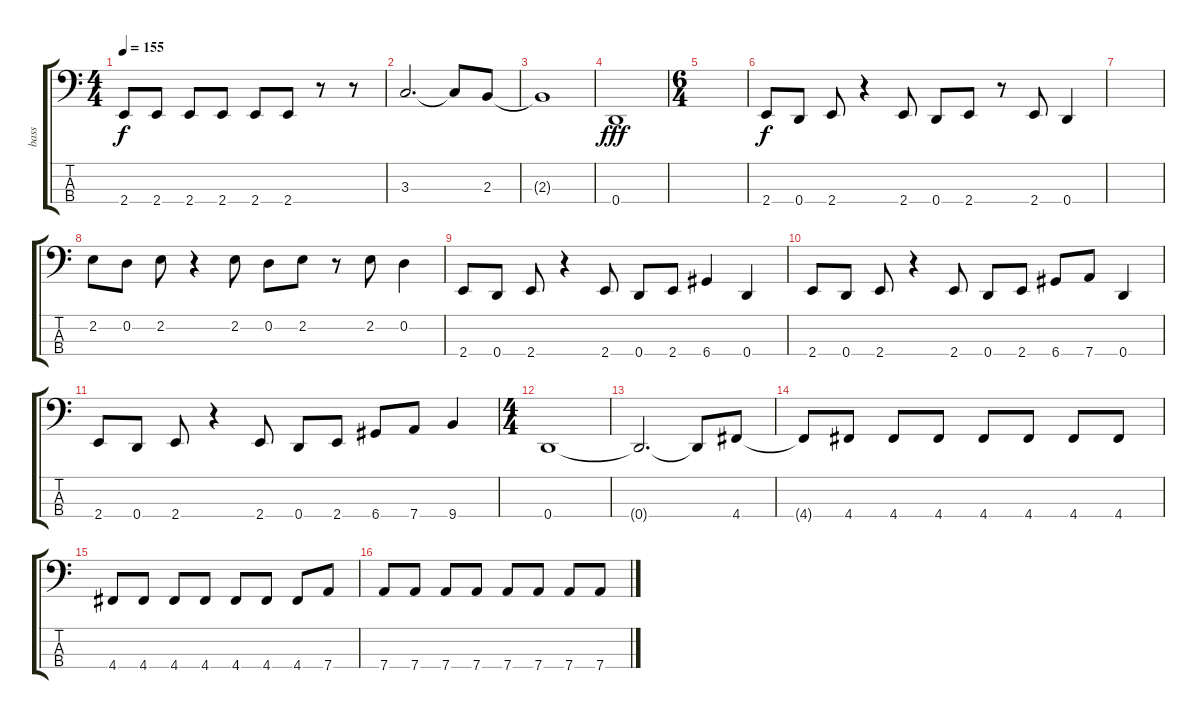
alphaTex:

\track ("bass" "bass") {instrument electricbassfinger}
\staff {score tabs}
\tuning (G2 D2 A1 D1) {hide}
\ts (4 4)
\tempo 155
\clef f4
\ks c
2.4.8{dy f} 2.4.8 2.4.8 2.4.8 2.4.8 2.4.8 r.8 r.8 |
3.3.2{d} 3.3{t}.8 2.3.8 |
2.3{t}.1 |
0.4.1{dy fff} |
\ts (6 4)
|
2.4.8{dy f instrument lead8bassandlead} 0.4.8 2.4.8 r.4 2.4.8 0.4.8 2.4.8 r.8 2.4.8 0.4.4 |
|
2.2.8 0.2.8 2.2.8 r.4 2.2.8 0.2.8 2.2.8 r.8 2.2.8 0.2.4 |
2.4.8 0.4.8 2.4.8 r.4 2.4.8 0.4.8 2.4.8 6.4.4 0.4.4 |
2.4.8 0.4.8 2.4.8 r.4 2.4.8 0.4.8 2.4.8 6.4.8 7.4.8 0.4.4 |
2.4.8 0.4.8 2.4.8 r.4 2.4.8 0.4.8 2.4.8 6.4.8 7.4.8 9.4.4 |
\ts (4 4)
0.4.1 |
0.4{t}.2{d} 0.4{t}.8 4.4.8 |
4.4{t}.8 4.4.8 4.4.8 4.4.8 4.4.8 4.4.8 4.4.8 4.4.8 |
4.4.8 4.4.8 4.4.8 4.4.8 4.4.8 4.4.8 4.4.8 7.4.8 |
7.4.8 7.4.8 7.4.8 7.4.8 7.4.8 7.4.8 7.4.8 7.4.8
